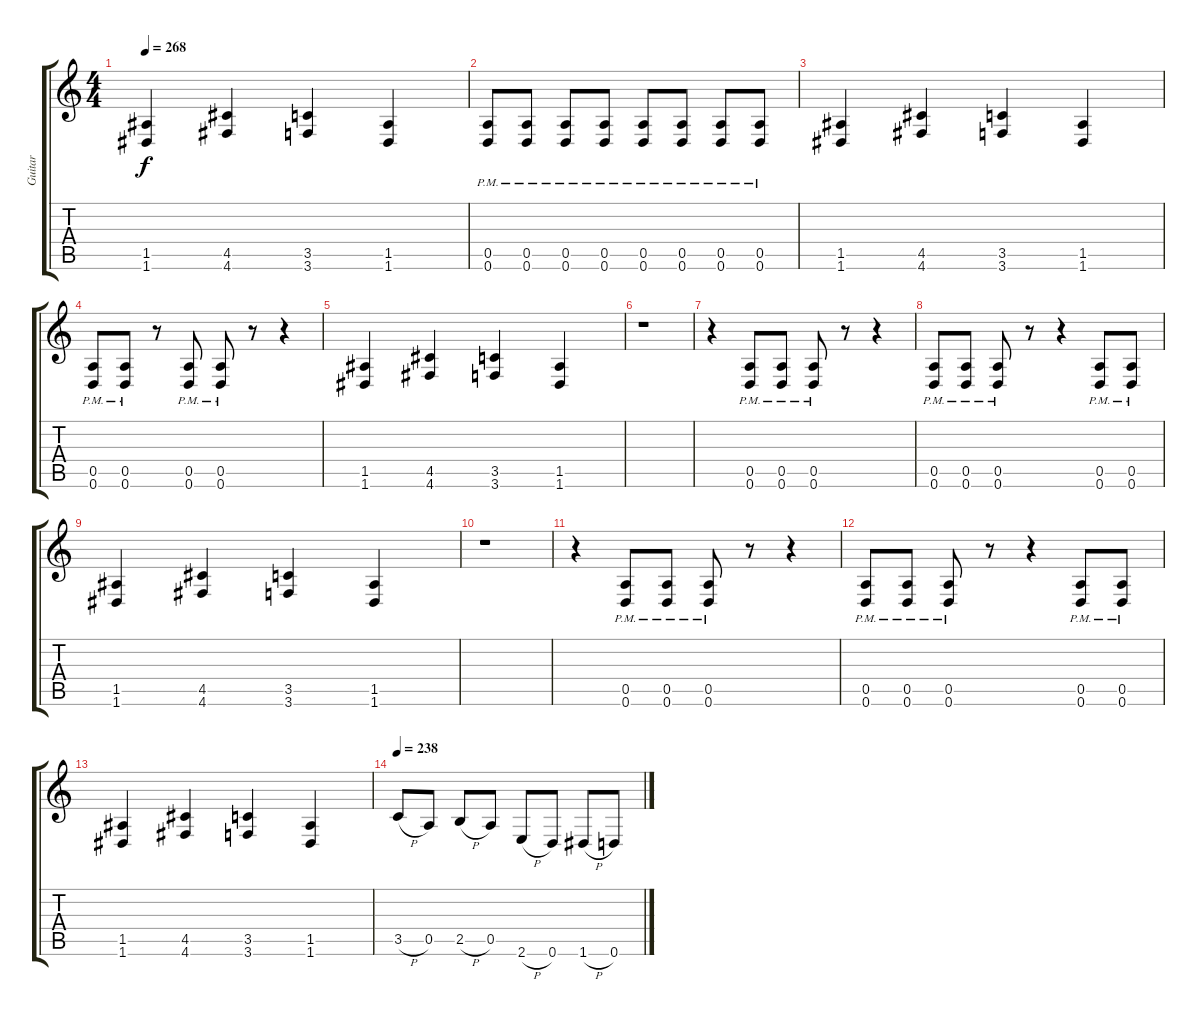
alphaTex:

\track ("Guitar" "Guitar") {instrument distortionguitar}
\staff {score tabs}
\tuning (E4 B3 G3 D3 A2 D2) {hide}
\ts (4 4)
\tempo 268
\clef g2
\ks c
(1.5 1.6).4{dy f} (4.5 4.6).4 (3.5 3.6).4 (1.5 1.6).4 |
(0.5{pm} 0.6{pm}).8 (0.5{pm} 0.6{pm}).8 (0.5{pm} 0.6{pm}).8 (0.5{pm} 0.6{pm}).8 (0.5{pm} 0.6{pm}).8 (0.5{pm} 0.6{pm}).8 (0.5{pm} 0.6{pm}).8 (0.5{pm} 0.6{pm}).8 |
(1.5 1.6).4 (4.5 4.6).4 (3.5 3.6).4 (1.5 1.6).4 |
(0.5{pm} 0.6{pm}).8 (0.5{pm} 0.6{pm}).8 r.8 (0.5{pm} 0.6{pm}).8 (0.5{pm} 0.6{pm}).8 r.8 r.4 |
(1.5 1.6).4 (4.5 4.6).4 (3.5 3.6).4 (1.5 1.6).4 |
r.1 |
r.4 (0.5{pm} 0.6{pm}).8 (0.5{pm} 0.6{pm}).8 (0.5{pm} 0.6{pm}).8 r.8 r.4 |
(0.5{pm} 0.6{pm}).8 (0.5{pm} 0.6{pm}).8 (0.5{pm} 0.6{pm}).8 r.8 r.4 (0.5{pm} 0.6{pm}).8 (0.5{pm} 0.6{pm}).8 |
(1.5 1.6).4 (4.5 4.6).4 (3.5 3.6).4 (1.5 1.6).4 |
r.1 |
r.4 (0.5{pm} 0.6{pm}).8 (0.5{pm} 0.6{pm}).8 (0.5{pm} 0.6{pm}).8 r.8 r.4 |
(0.5{pm} 0.6{pm}).8 (0.5{pm} 0.6{pm}).8 (0.5{pm} 0.6{pm}).8 r.8 r.4 (0.5{pm} 0.6{pm}).8 (0.5{pm} 0.6{pm}).8 |
(1.5 1.6).4 (4.5 4.6).4 (3.5 3.6).4 (1.5 1.6).4 |
\tempo 238
3.5{h}.8 0.5.8 2.5{h}.8 0.5.8 2.6{h}.8 0.6.8 1.6{h}.8 0.6.8
